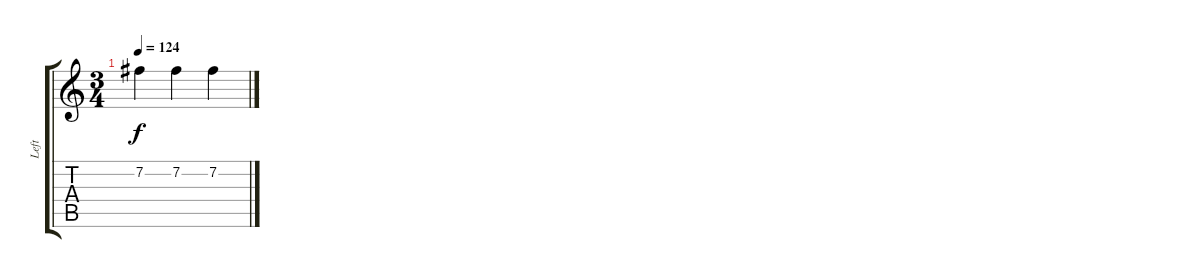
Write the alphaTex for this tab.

\track ("Left" "Left") {instrument acousticguitarsteel}
\staff {score tabs}
\tuning (E4 B3 G3 D3 A2 E2) {hide}
\ts (3 4)
\tempo 124
\clef g2
\ks c
7.2.4{dy f volume 7} 7.2.4{volume 4} 7.2.4{volume 1}
